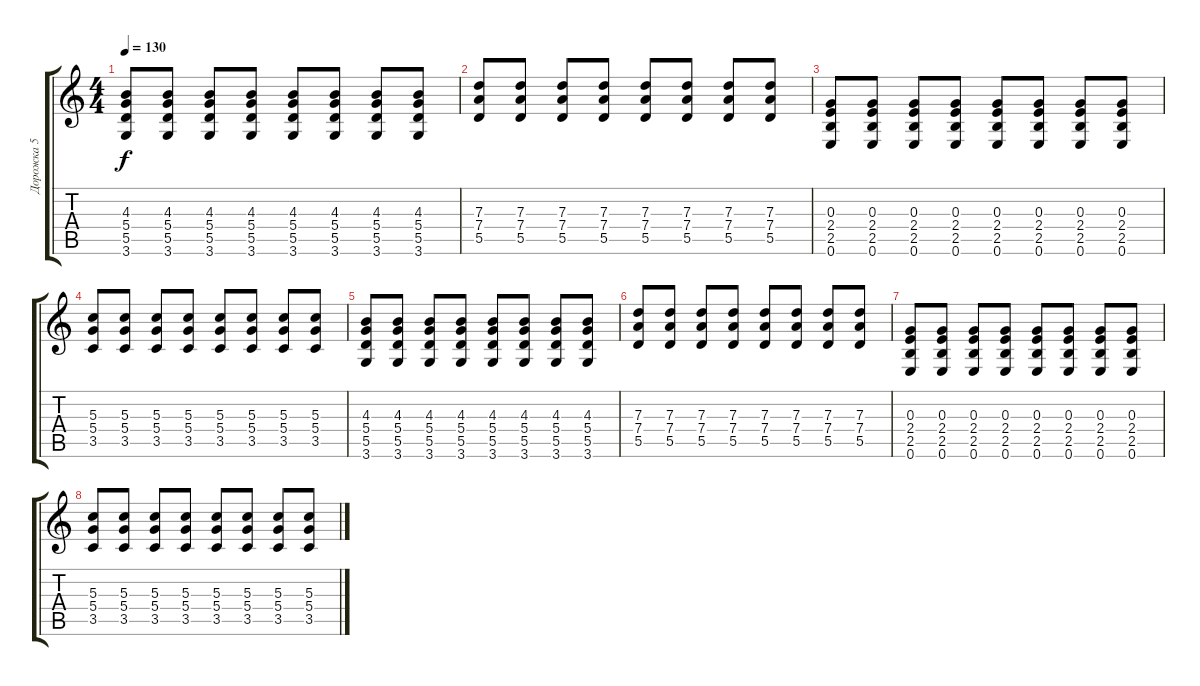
\track ("Дорожка 5" "Дорожка 5") {instrument overdrivenguitar}
\staff {score tabs}
\tuning (E4 B3 G3 D3 A2 E2) {hide}
\ts (4 4)
\tempo 130
\clef g2
\ks c
(4.3 5.4 5.5 3.6).8{dy f} (4.3 5.4 5.5 3.6).8 (4.3 5.4 5.5 3.6).8 (4.3 5.4 5.5 3.6).8 (4.3 5.4 5.5 3.6).8 (4.3 5.4 5.5 3.6).8 (4.3 5.4 5.5 3.6).8 (4.3 5.4 5.5 3.6).8 |
(7.3 7.4 5.5).8 (7.3 7.4 5.5).8 (7.3 7.4 5.5).8 (7.3 7.4 5.5).8 (7.3 7.4 5.5).8 (7.3 7.4 5.5).8 (7.3 7.4 5.5).8 (7.3 7.4 5.5).8 |
(0.3 2.4 2.5 0.6).8 (0.3 2.4 2.5 0.6).8 (0.3 2.4 2.5 0.6).8 (0.3 2.4 2.5 0.6).8 (0.3 2.4 2.5 0.6).8 (0.3 2.4 2.5 0.6).8 (0.3 2.4 2.5 0.6).8 (0.3 2.4 2.5 0.6).8 |
(5.3 5.4 3.5).8 (5.3 5.4 3.5).8 (5.3 5.4 3.5).8 (5.3 5.4 3.5).8 (5.3 5.4 3.5).8 (5.3 5.4 3.5).8 (5.3 5.4 3.5).8 (5.3 5.4 3.5).8 |
(4.3 5.4 5.5 3.6).8 (4.3 5.4 5.5 3.6).8 (4.3 5.4 5.5 3.6).8 (4.3 5.4 5.5 3.6).8 (4.3 5.4 5.5 3.6).8 (4.3 5.4 5.5 3.6).8 (4.3 5.4 5.5 3.6).8 (4.3 5.4 5.5 3.6).8 |
(7.3 7.4 5.5).8 (7.3 7.4 5.5).8 (7.3 7.4 5.5).8 (7.3 7.4 5.5).8 (7.3 7.4 5.5).8 (7.3 7.4 5.5).8 (7.3 7.4 5.5).8 (7.3 7.4 5.5).8 |
(0.3 2.4 2.5 0.6).8 (0.3 2.4 2.5 0.6).8 (0.3 2.4 2.5 0.6).8 (0.3 2.4 2.5 0.6).8 (0.3 2.4 2.5 0.6).8 (0.3 2.4 2.5 0.6).8 (0.3 2.4 2.5 0.6).8 (0.3 2.4 2.5 0.6).8 |
(5.3 5.4 3.5).8 (5.3 5.4 3.5).8 (5.3 5.4 3.5).8 (5.3 5.4 3.5).8 (5.3 5.4 3.5).8 (5.3 5.4 3.5).8 (5.3 5.4 3.5).8 (5.3 5.4 3.5).8
